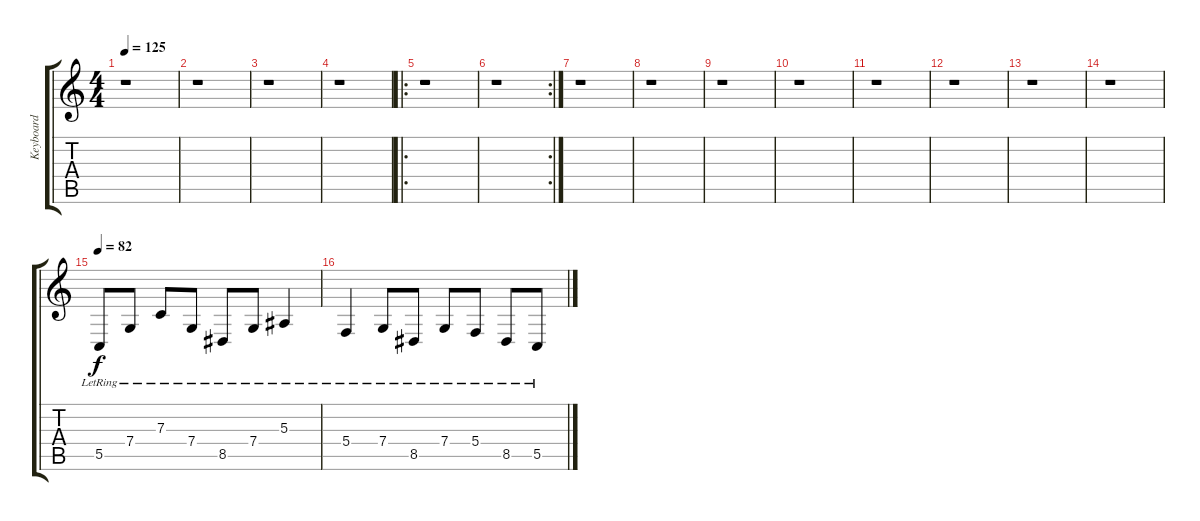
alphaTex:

\track ("Keyboard" "Keyboard") {instrument electricpiano1}
\staff {score tabs}
\tuning (D4 A3 F3 C3 G2 C2) {hide}
\ts (4 4)
\tempo 125
\clef g2
\ks c
r.1{dy f} |
r.1 |
r.1 |
r.1 |
\ro
r.1 |
\rc 2
r.1 |
r.1 |
r.1 |
r.1 |
r.1 |
r.1 |
r.1 |
r.1 |
r.1 |
\tempo 82
5.5{lr}.8 7.4{lr}.8 7.3{lr}.8 7.4{lr}.8 8.5{lr}.8 7.4{lr}.8 5.3{lr}.4 |
5.4{lr}.4 7.4{lr}.8 8.5{lr}.8 7.4{lr}.8 5.4{lr}.8 8.5{lr}.8 5.5{lr}.8
